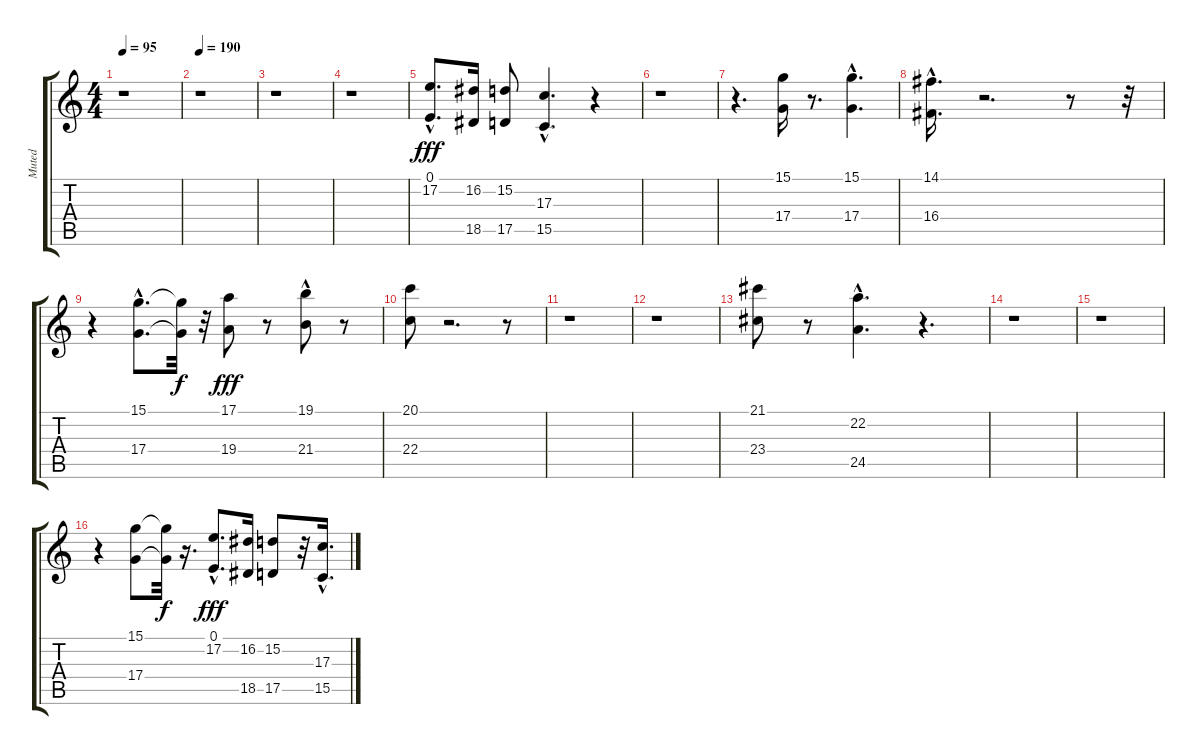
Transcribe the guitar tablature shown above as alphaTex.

\track ("Muted" "Muted") {instrument brasssection}
\staff {score tabs}
\tuning (E4 B3 G3 D3 A2 E2) {hide}
\ts (4 4)
\tempo 95
\clef g2
\ks c
r.1{dy fff} |
\tempo 190
r.1 |
r.1 |
r.1 |
(0.1{hac} 17.2{hac}).8{d} (16.2 18.5).16 (15.2 17.5).8 (17.3{hac} 15.5{hac}).4{d} r.4 |
r.1 |
r.4{d} (15.1 17.4).16 r.8{d} (15.1{hac} 17.4{hac}).4{d} |
(14.1{hac} 16.4).16{d} r.2{d} r.8 r.32 |
r.4 (15.1{hac} 17.4{hac}).8{d} (15.1{t} 17.4{t}).32{dy f} r.32 (17.1 19.4).8{dy fff} r.8 (19.1 21.4{hac}).8 r.8 |
(20.1 22.4).8 r.2{d} r.8 |
r.1 |
r.1 |
(21.1 23.4).8 r.8 (22.2 24.5{hac}).4{d} r.4{d} |
r.1 |
r.1 |
r.4 (15.1 17.4).8 (15.1{t} 17.4{t}).32{dy f} r.16{d} (0.1{hac} 17.2{hac}).8{d dy fff} (16.2 18.5).16 (15.2 17.5).8 r.32 (17.3{hac} 15.5{hac}).16{d}
